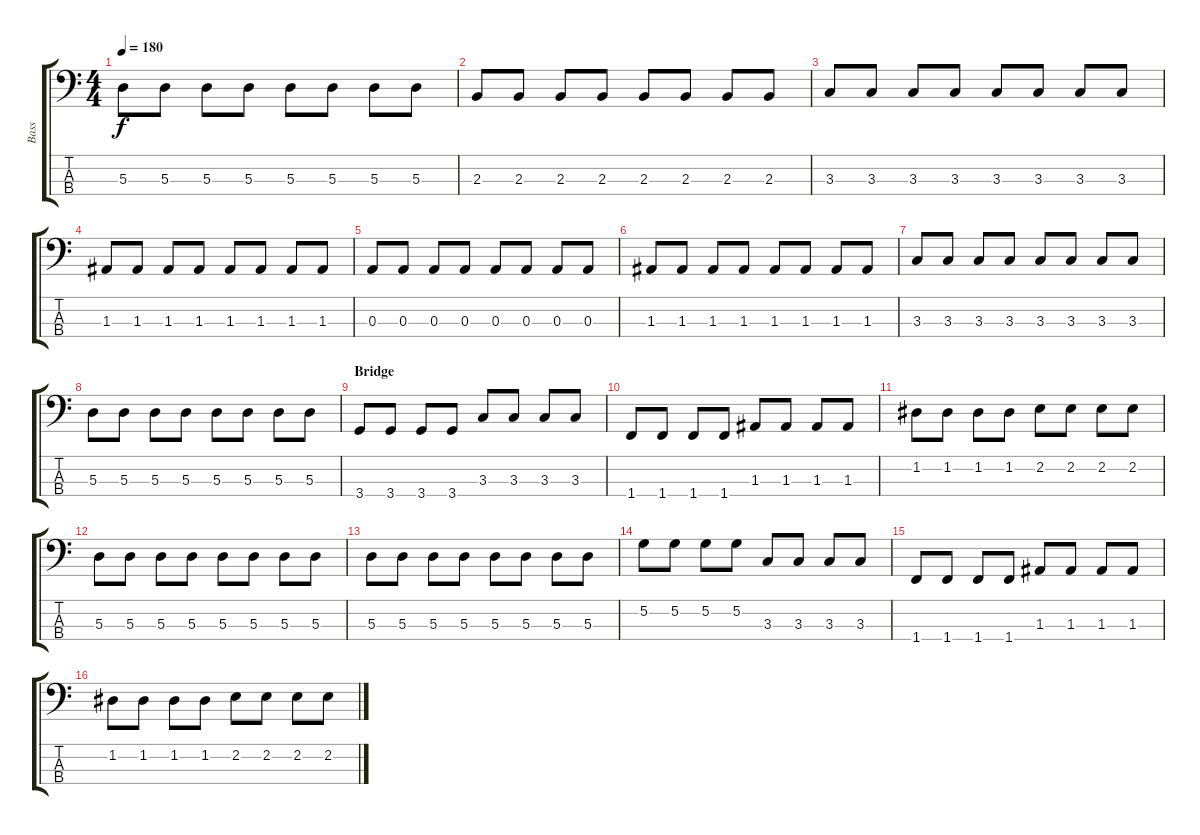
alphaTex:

\track ("Bass" "Bass") {instrument electricbassfinger}
\staff {score tabs}
\tuning (G2 D2 A1 E1) {hide}
\ts (4 4)
\tempo 180
\clef f4
\ks c
5.3.8{dy f} 5.3.8 5.3.8 5.3.8 5.3.8 5.3.8 5.3.8 5.3.8 |
2.3.8 2.3.8 2.3.8 2.3.8 2.3.8 2.3.8 2.3.8 2.3.8 |
3.3.8 3.3.8 3.3.8 3.3.8 3.3.8 3.3.8 3.3.8 3.3.8 |
1.3.8 1.3.8 1.3.8 1.3.8 1.3.8 1.3.8 1.3.8 1.3.8 |
0.3.8 0.3.8 0.3.8 0.3.8 0.3.8 0.3.8 0.3.8 0.3.8 |
1.3.8 1.3.8 1.3.8 1.3.8 1.3.8 1.3.8 1.3.8 1.3.8 |
3.3.8 3.3.8 3.3.8 3.3.8 3.3.8 3.3.8 3.3.8 3.3.8 |
5.3.8 5.3.8 5.3.8 5.3.8 5.3.8 5.3.8 5.3.8 5.3.8 |
\section ("" "Bridge")
3.4.8 3.4.8 3.4.8 3.4.8 3.3.8 3.3.8 3.3.8 3.3.8 |
1.4.8 1.4.8 1.4.8 1.4.8 1.3.8 1.3.8 1.3.8 1.3.8 |
1.2.8 1.2.8 1.2.8 1.2.8 2.2.8 2.2.8 2.2.8 2.2.8 |
5.3.8 5.3.8 5.3.8 5.3.8 5.3.8 5.3.8 5.3.8 5.3.8 |
5.3.8 5.3.8 5.3.8 5.3.8 5.3.8 5.3.8 5.3.8 5.3.8 |
5.2.8 5.2.8 5.2.8 5.2.8 3.3.8 3.3.8 3.3.8 3.3.8 |
1.4.8 1.4.8 1.4.8 1.4.8 1.3.8 1.3.8 1.3.8 1.3.8 |
1.2.8 1.2.8 1.2.8 1.2.8 2.2.8 2.2.8 2.2.8 2.2.8
